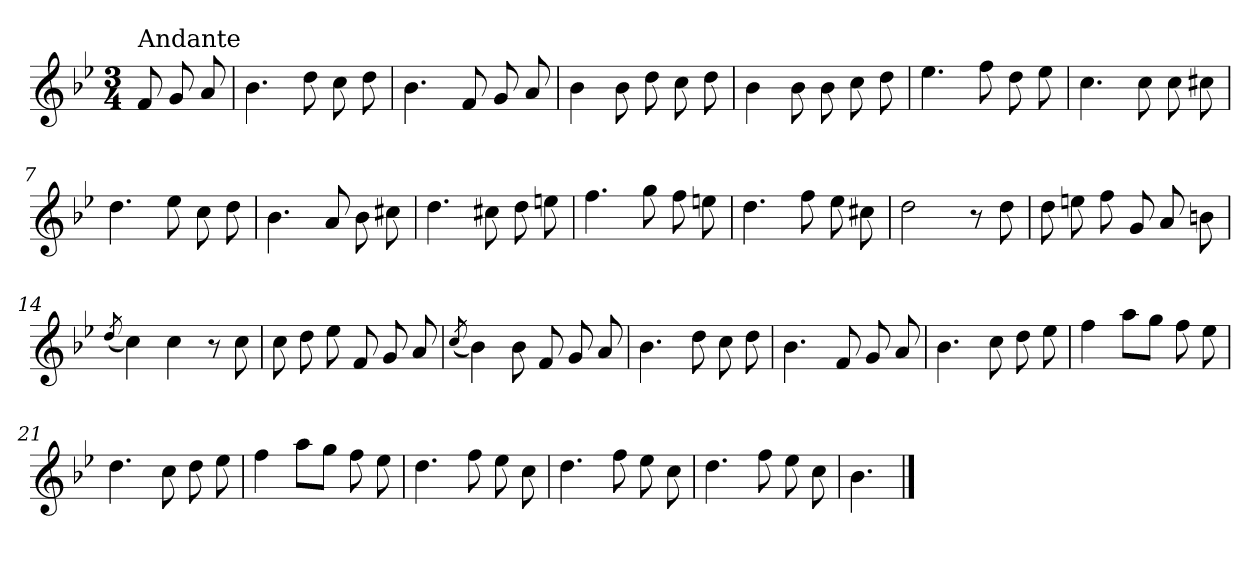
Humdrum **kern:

**kern
*part1
*staff1
*clefG2
*k[b-e-]
*B-:
*M3/4
=
!LO:TX:a:t=Andante
8f/
8g/
8a/
=1
4.b-\
8dd\
8cc\
8dd\
=2
4.b-\
8f/
8g/
8a/
=3
4b-\
8b-\
8dd\
8cc\
8dd\
=4
4b-\
8b-\
8b-\
8cc\
8dd\
=5
4.ee-\
8ff\
8dd\
8ee-\
!!LO:LB:g=z
=6
4.cc\
8cc\
8cc\
8cc#X\
=7
4.dd\
8ee-\
8cc\
8dd\
=8
4.b-\
8a/
8b-\
8cc#X\
=9
4.dd\
8cc#X\
8dd\
8een\
=10
4.ff\
8gg\
8ff\
8een\
=11
4.dd\
8ff\
8ee-\
8cc#X\
=12
2dd\
8r
8dd\
!!LO:LB:g=z
=13
8dd\
8een\
8ff\
8g/
8a/
8bn\
=14
(<8qdd/
4cc\)
4cc\
8r
8cc\
=15
8cc\
8dd\
8ee-\
8f/
8g/
8a/
=16
(<8qcc/
4b-\)
8b-\
8f/
8g/
8a/
=17
4.b-\
8dd\
8cc\
8dd\
=18
4.b-\
8f/
8g/
8a/
!!LO:LB:g=z
=19
4.b-\
8cc\
8dd\
8ee-\
=20
4ff\
8aa\L
8gg\J
8ff\
8ee-\
=21
4.dd\
8cc\
8dd\
8ee-\
=22
4ff\
8aa\L
8gg\J
8ff\
8ee-\
=23
4.dd\
8ff\
8ee-\
8cc\
=24
4.dd\
8ff\
8ee-\
8cc\
=25
4.dd\
8ff\
8ee-\
8cc\
!!LO:LB:g=z
=26
4.b-\
==
*-
